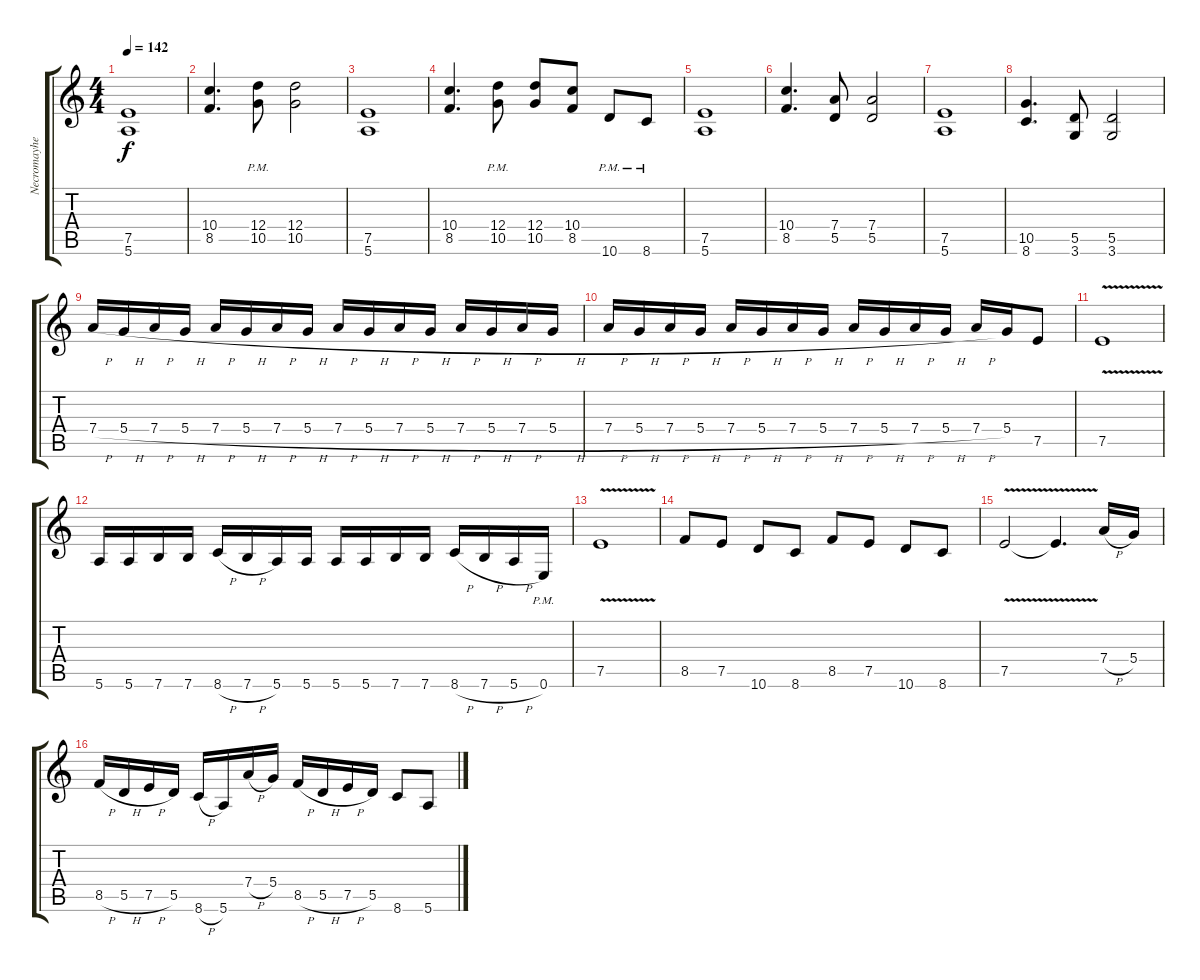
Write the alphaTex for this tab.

\track ("Necromayhem" "Necromayhe") {instrument distortionguitar}
\staff {score tabs}
\tuning (E4 B3 G3 D3 A2 E2) {hide}
\ts (4 4)
\tempo 142
\clef g2
\ks c
(7.5 5.6).1{dy f} |
(10.4 8.5).4{d} (12.4 10.5{pm}).8 (12.4 10.5).2 |
(7.5 5.6).1 |
(10.4 8.5).4{d} (12.4 10.5{pm}).8 (12.4 10.5).8 (10.4 8.5).8 10.6{pm}.8 8.6{pm}.8 |
(7.5 5.6).1 |
(10.4 8.5).4{d} (7.4 5.5).8 (7.4 5.5).2 |
(7.5 5.6).1 |
(10.5 8.6).4{d} (5.5 3.6).8 (5.5 3.6).2 |
7.4{h}.16 5.4{h}.16 7.4{h}.16 5.4{h}.16 7.4{h}.16 5.4{h}.16 7.4{h}.16 5.4{h}.16 7.4{h}.16 5.4{h}.16 7.4{h}.16 5.4{h}.16 7.4{h}.16 5.4{h}.16 7.4{h}.16 5.4{h}.16 |
7.4{h}.16 5.4{h}.16 7.4{h}.16 5.4{h}.16 7.4{h}.16 5.4{h}.16 7.4{h}.16 5.4{h}.16 7.4{h}.16 5.4{h}.16 7.4{h}.16 5.4{h}.16 7.4{h}.16 5.4.16 7.5.8 |
7.5{v}.1 |
5.6.16 5.6.16 7.6.16 7.6.16 8.6{h}.16 7.6{h}.16 5.6.16 5.6.16 5.6.16 5.6.16 7.6.16 7.6.16 8.6{h}.16 7.6{h}.16 5.6{h}.16 0.6{pm}.16 |
7.5{v}.1 |
8.5.8 7.5.8 10.6.8 8.6.8 8.5.8 7.5.8 10.6.8 8.6.8 |
7.5{v}.2 7.5{t}.4{d} 7.4{h}.16 5.4.16 |
8.5{h}.16 5.5{h}.16 7.5{h}.16 5.5.16 8.6{h}.16 5.6.16 7.4{h}.16 5.4.16 8.5{h}.16 5.5{h}.16 7.5{h}.16 5.5.16 8.6.8 5.6.8
